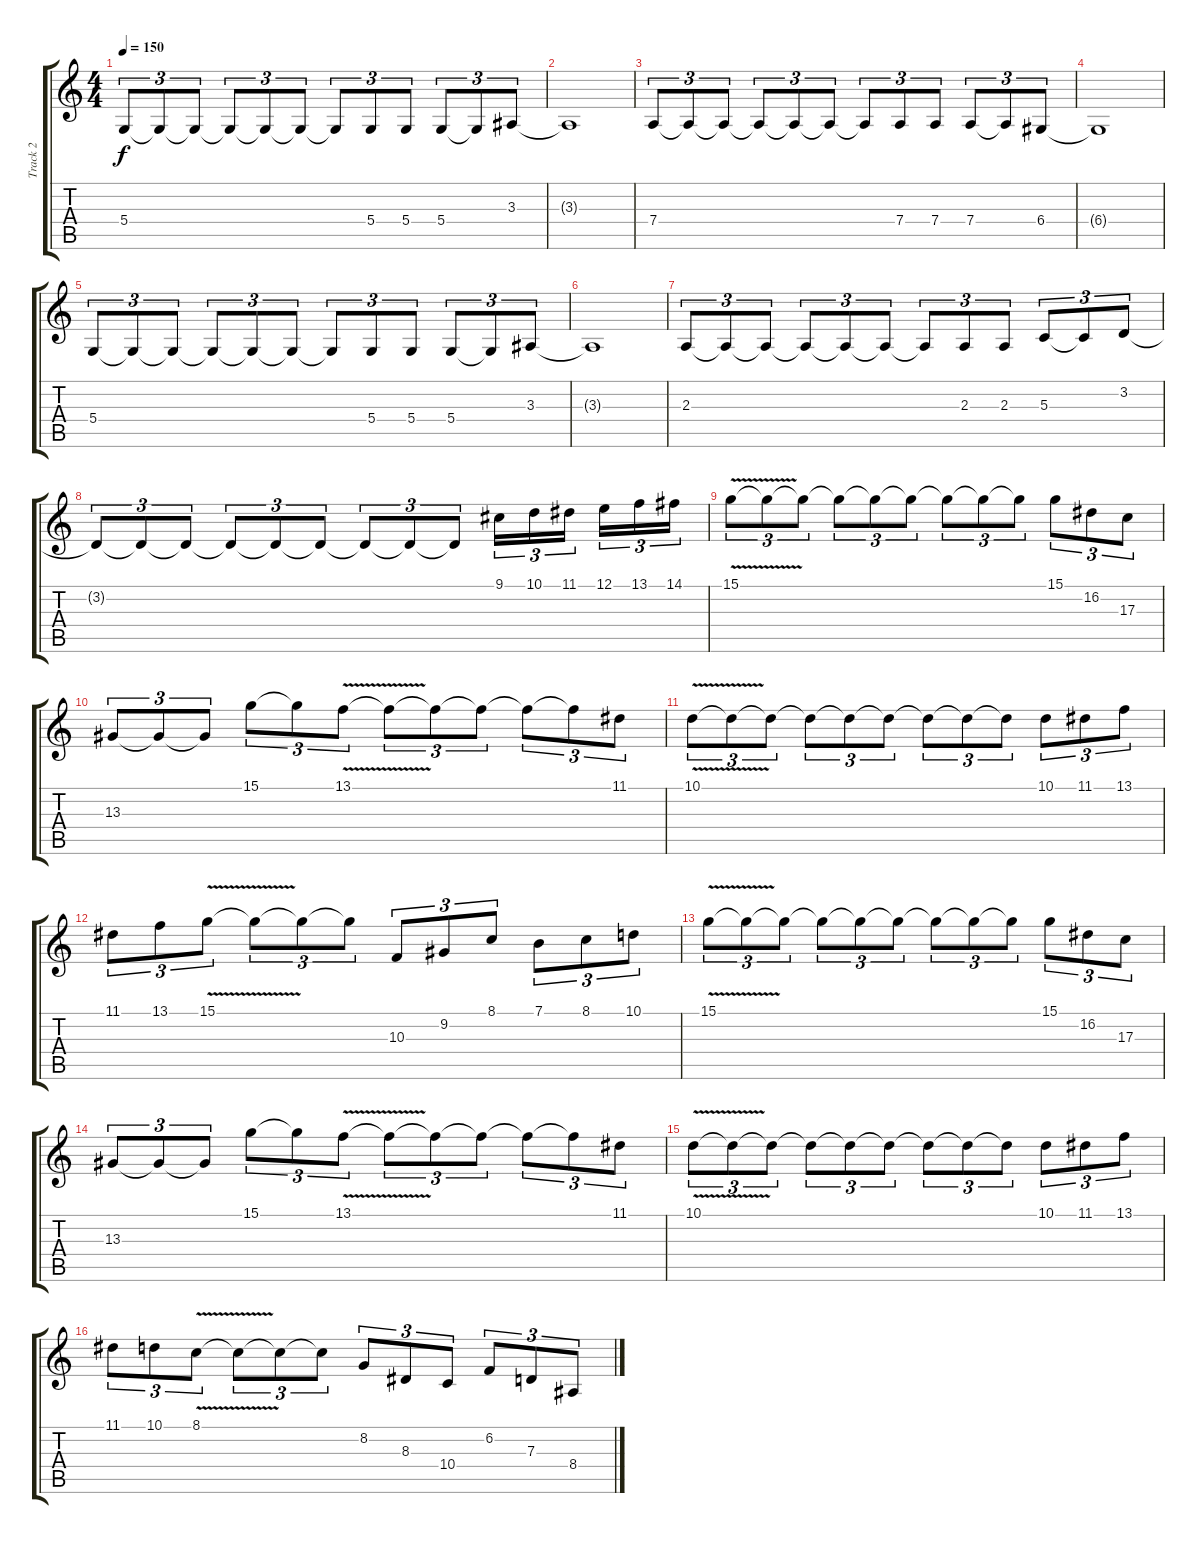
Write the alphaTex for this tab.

\track ("Track 2" "Track 2") {instrument lead5charang}
\staff {score tabs}
\tuning (E4 B3 G3 D3 A2 E2) {hide}
\ts (4 4)
\tempo 150
\clef g2
\ks c
5.4.8{tu (3 2) dy f} 5.4{t}.8{tu (3 2)} 5.4{t}.8{tu (3 2)} 5.4{t}.8{tu (3 2)} 5.4{t}.8{tu (3 2)} 5.4{t}.8{tu (3 2)} 5.4{t}.8{tu (3 2)} 5.4.8{tu (3 2)} 5.4.8{tu (3 2)} 5.4.8{tu (3 2)} 5.4{t}.8{tu (3 2)} 3.3.8{tu (3 2)} |
3.3{t}.1 |
7.4.8{tu (3 2)} 7.4{t}.8{tu (3 2)} 7.4{t}.8{tu (3 2)} 7.4{t}.8{tu (3 2)} 7.4{t}.8{tu (3 2)} 7.4{t}.8{tu (3 2)} 7.4{t}.8{tu (3 2)} 7.4.8{tu (3 2)} 7.4.8{tu (3 2)} 7.4.8{tu (3 2)} 7.4{t}.8{tu (3 2)} 6.4.8{tu (3 2)} |
6.4{t}.1 |
5.4.8{tu (3 2)} 5.4{t}.8{tu (3 2)} 5.4{t}.8{tu (3 2)} 5.4{t}.8{tu (3 2)} 5.4{t}.8{tu (3 2)} 5.4{t}.8{tu (3 2)} 5.4{t}.8{tu (3 2)} 5.4.8{tu (3 2)} 5.4.8{tu (3 2)} 5.4.8{tu (3 2)} 5.4{t}.8{tu (3 2)} 3.3.8{tu (3 2)} |
3.3{t}.1 |
2.3.8{tu (3 2)} 2.3{t}.8{tu (3 2)} 2.3{t}.8{tu (3 2)} 2.3{t}.8{tu (3 2)} 2.3{t}.8{tu (3 2)} 2.3{t}.8{tu (3 2)} 2.3{t}.8{tu (3 2)} 2.3.8{tu (3 2)} 2.3.8{tu (3 2)} 5.3.8{tu (3 2)} 5.3{t}.8{tu (3 2)} 3.2.8{tu (3 2)} |
3.2{t}.8{tu (3 2)} 3.2{t}.8{tu (3 2)} 3.2{t}.8{tu (3 2)} 3.2{t}.8{tu (3 2)} 3.2{t}.8{tu (3 2)} 3.2{t}.8{tu (3 2)} 3.2{t}.8{tu (3 2)} 3.2{t}.8{tu (3 2)} 3.2{t}.8{tu (3 2)} 9.1.16{tu (3 2)} 10.1.16{tu (3 2)} 11.1.16{tu (3 2) beam splitsecondary} 12.1.16{tu (3 2)} 13.1.16{tu (3 2)} 14.1.16{tu (3 2)} |
15.1{v}.8{tu (3 2)} 15.1{t}.8{tu (3 2)} 15.1{t}.8{tu (3 2)} 15.1{t}.8{tu (3 2)} 15.1{t}.8{tu (3 2)} 15.1{t}.8{tu (3 2)} 15.1{t}.8{tu (3 2)} 15.1{t}.8{tu (3 2)} 15.1{t}.8{tu (3 2)} 15.1.8{tu (3 2)} 16.2.8{tu (3 2)} 17.3.8{tu (3 2)} |
13.3.8{tu (3 2)} 13.3{t}.8{tu (3 2)} 13.3{t}.8{tu (3 2)} 15.1.8{tu (3 2)} 15.1{t}.8{tu (3 2)} 13.1{v}.8{tu (3 2)} 13.1{t}.8{tu (3 2)} 13.1{t}.8{tu (3 2)} 13.1{t}.8{tu (3 2)} 13.1{t}.8{tu (3 2)} 13.1{t}.8{tu (3 2)} 11.1.8{tu (3 2)} |
10.1{v}.8{tu (3 2)} 10.1{t}.8{tu (3 2)} 10.1{t}.8{tu (3 2)} 10.1{t}.8{tu (3 2)} 10.1{t}.8{tu (3 2)} 10.1{t}.8{tu (3 2)} 10.1{t}.8{tu (3 2)} 10.1{t}.8{tu (3 2)} 10.1{t}.8{tu (3 2)} 10.1.8{tu (3 2)} 11.1.8{tu (3 2)} 13.1.8{tu (3 2)} |
11.1.8{tu (3 2)} 13.1.8{tu (3 2)} 15.1{v}.8{tu (3 2)} 15.1{t}.8{tu (3 2)} 15.1{t}.8{tu (3 2)} 15.1{t}.8{tu (3 2)} 10.3.8{tu (3 2)} 9.2.8{tu (3 2)} 8.1.8{tu (3 2)} 7.1.8{tu (3 2)} 8.1.8{tu (3 2)} 10.1.8{tu (3 2)} |
15.1{v}.8{tu (3 2)} 15.1{t}.8{tu (3 2)} 15.1{t}.8{tu (3 2)} 15.1{t}.8{tu (3 2)} 15.1{t}.8{tu (3 2)} 15.1{t}.8{tu (3 2)} 15.1{t}.8{tu (3 2)} 15.1{t}.8{tu (3 2)} 15.1{t}.8{tu (3 2)} 15.1.8{tu (3 2)} 16.2.8{tu (3 2)} 17.3.8{tu (3 2)} |
13.3.8{tu (3 2)} 13.3{t}.8{tu (3 2)} 13.3{t}.8{tu (3 2)} 15.1.8{tu (3 2)} 15.1{t}.8{tu (3 2)} 13.1{v}.8{tu (3 2)} 13.1{t}.8{tu (3 2)} 13.1{t}.8{tu (3 2)} 13.1{t}.8{tu (3 2)} 13.1{t}.8{tu (3 2)} 13.1{t}.8{tu (3 2)} 11.1.8{tu (3 2)} |
10.1{v}.8{tu (3 2)} 10.1{t}.8{tu (3 2)} 10.1{t}.8{tu (3 2)} 10.1{t}.8{tu (3 2)} 10.1{t}.8{tu (3 2)} 10.1{t}.8{tu (3 2)} 10.1{t}.8{tu (3 2)} 10.1{t}.8{tu (3 2)} 10.1{t}.8{tu (3 2)} 10.1.8{tu (3 2)} 11.1.8{tu (3 2)} 13.1.8{tu (3 2)} |
11.1.8{tu (3 2)} 10.1.8{tu (3 2)} 8.1{v}.8{tu (3 2)} 8.1{t}.8{tu (3 2)} 8.1{t}.8{tu (3 2)} 8.1{t}.8{tu (3 2)} 8.2.8{tu (3 2)} 8.3.8{tu (3 2)} 10.4.8{tu (3 2)} 6.2.8{tu (3 2)} 7.3.8{tu (3 2)} 8.4.8{tu (3 2)}
